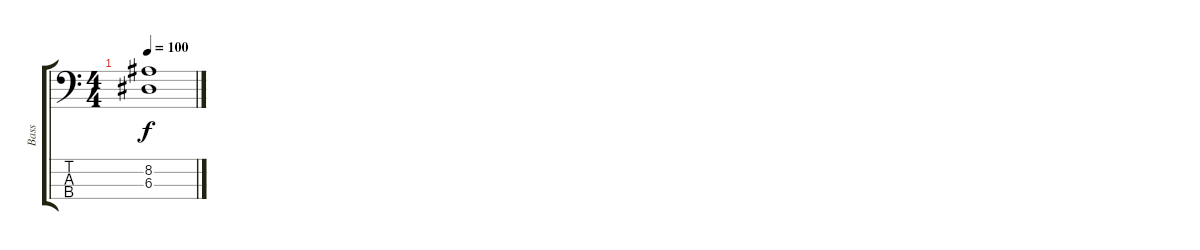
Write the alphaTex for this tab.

\track ("Bass" "Bass") {instrument electricbasspick}
\staff {score tabs}
\tuning (G2 D2 A1 E1) {hide}
\ts (4 4)
\tempo 100
\clef f4
\ks c
(8.2 6.3).1{dy f}
